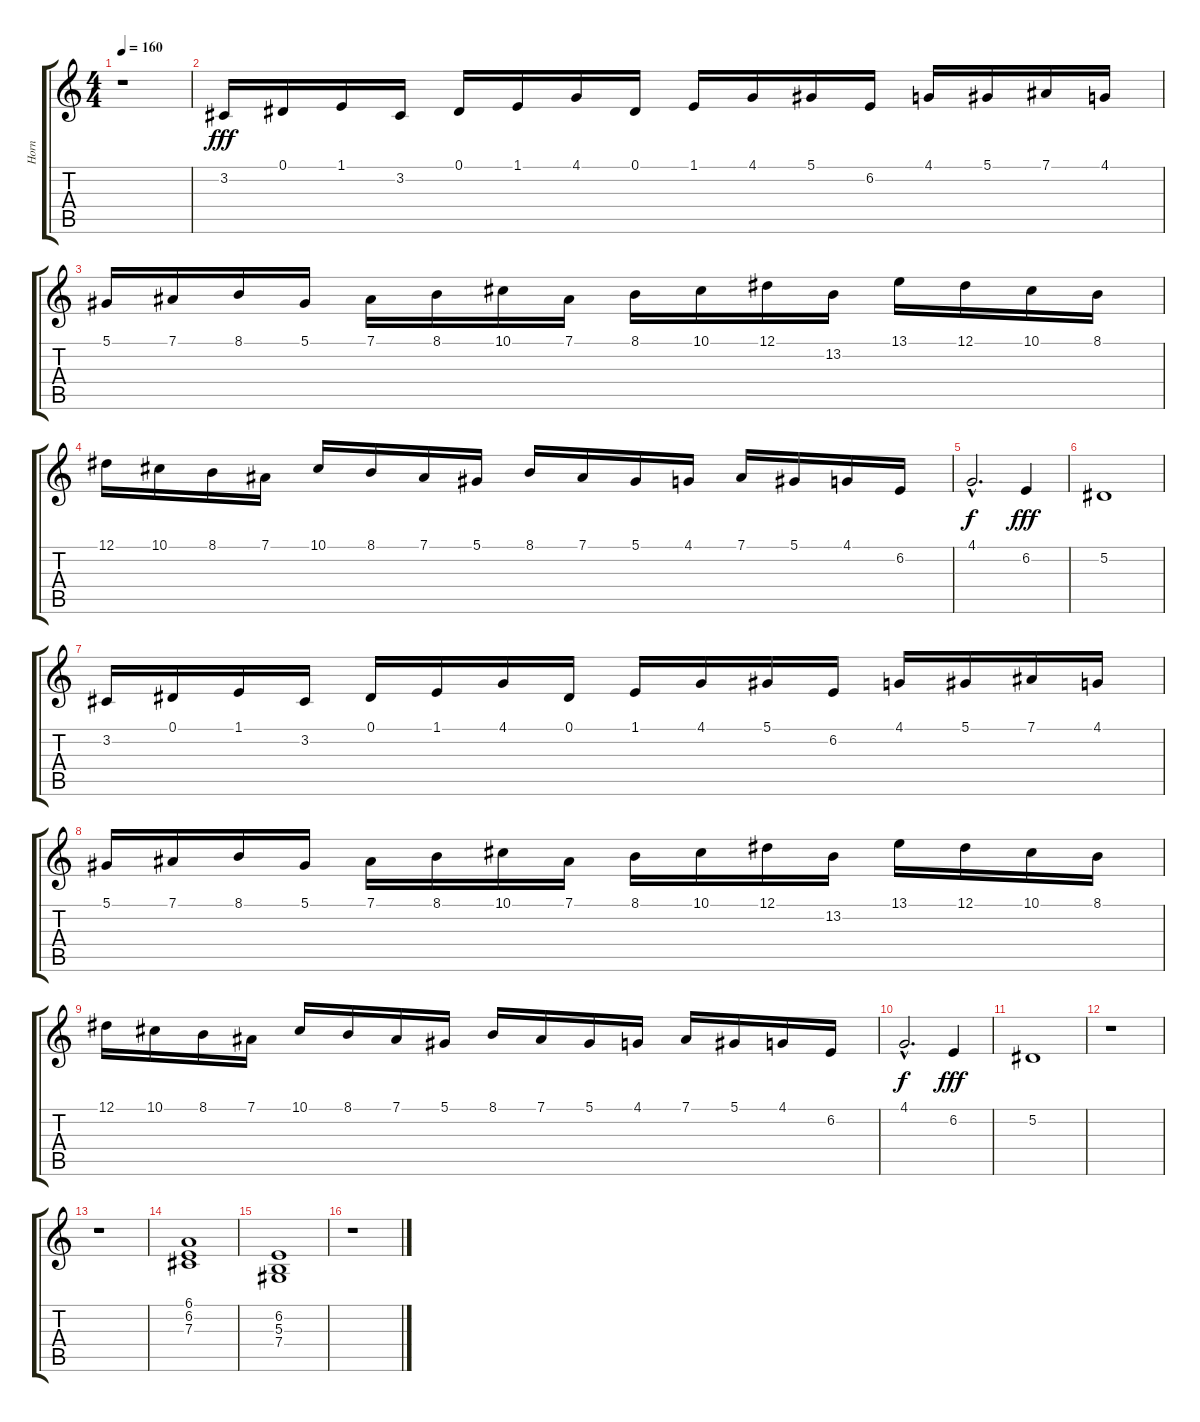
\track ("Horn" "Horn") {instrument frenchhorn}
\staff {score tabs}
\tuning (Eb4 Bb3 Gb3 Db3 Ab2 Eb2) {hide}
\ts (4 4)
\tempo 160
\clef g2
\ks c
r.1{dy fff instrument frenchhorn} |
3.2.16 0.1.16 1.1.16 3.2.16 0.1.16 1.1.16 4.1.16 0.1.16 1.1.16 4.1.16 5.1.16 6.2.16 4.1.16 5.1.16 7.1.16 4.1.16 |
5.1.16 7.1.16 8.1.16 5.1.16 7.1.16 8.1.16 10.1.16 7.1.16 8.1.16 10.1.16 12.1.16 13.2.16 13.1.16 12.1.16 10.1.16 8.1.16 |
12.1.16 10.1.16 8.1.16 7.1.16 10.1.16 8.1.16 7.1.16 5.1.16 8.1.16 7.1.16 5.1.16 4.1.16 7.1.16 5.1.16 4.1.16 6.2.16 |
4.1{hac}.2{d dy f} 6.2.4{dy fff} |
5.2.1 |
3.2.16 0.1.16 1.1.16 3.2.16 0.1.16 1.1.16 4.1.16 0.1.16 1.1.16 4.1.16 5.1.16 6.2.16 4.1.16 5.1.16 7.1.16 4.1.16 |
5.1.16 7.1.16 8.1.16 5.1.16 7.1.16 8.1.16 10.1.16 7.1.16 8.1.16 10.1.16 12.1.16 13.2.16 13.1.16 12.1.16 10.1.16 8.1.16 |
12.1.16 10.1.16 8.1.16 7.1.16 10.1.16 8.1.16 7.1.16 5.1.16 8.1.16 7.1.16 5.1.16 4.1.16 7.1.16 5.1.16 4.1.16 6.2.16 |
4.1{hac}.2{d dy f} 6.2.4{dy fff} |
5.2.1 |
r.1 |
r.1 |
(6.1 6.2 7.3).1 |
(6.2 5.3 7.4).1 |
r.1
